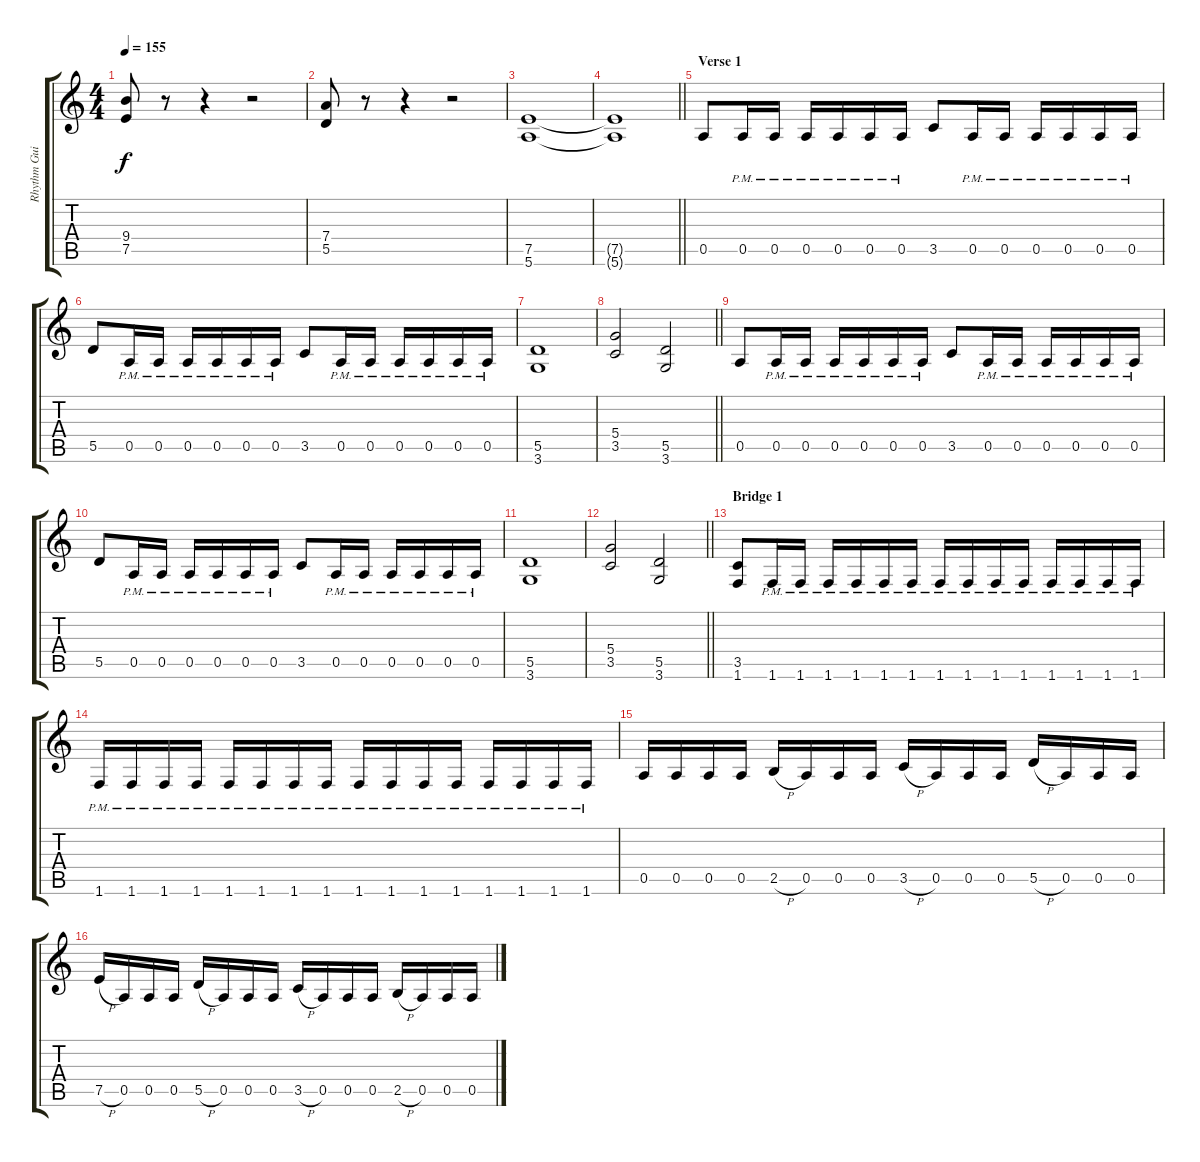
\track ("Rhythm Guitar 1: Henrik Juhano" "Rhythm Gui") {instrument distortionguitar}
\staff {score tabs}
\tuning (E4 B3 G3 D3 A2 E2) {hide}
\ts (4 4)
\tempo 155
\clef g2
\ks aminor
(9.4 7.5).8{dy f} r.8 r.4 r.2 |
(7.4 5.5).8 r.8 r.4 r.2 |
(7.5 5.6).1 |
\barLineRight lightlight
(7.5{t} 5.6{t}).1 |
\section ("" "Verse 1")
0.5.8 0.5{pm}.16 0.5{pm}.16 0.5{pm}.16 0.5{pm}.16 0.5{pm}.16 0.5{pm}.16 3.5.8 0.5{pm}.16 0.5{pm}.16 0.5{pm}.16 0.5{pm}.16 0.5{pm}.16 0.5{pm}.16 |
5.5.8 0.5{pm}.16 0.5{pm}.16 0.5{pm}.16 0.5{pm}.16 0.5{pm}.16 0.5{pm}.16 3.5.8 0.5{pm}.16 0.5{pm}.16 0.5{pm}.16 0.5{pm}.16 0.5{pm}.16 0.5{pm}.16 |
(5.5 3.6).1 |
\barLineRight lightlight
(5.4 3.5).2 (5.5 3.6).2 |
0.5.8 0.5{pm}.16 0.5{pm}.16 0.5{pm}.16 0.5{pm}.16 0.5{pm}.16 0.5{pm}.16 3.5.8 0.5{pm}.16 0.5{pm}.16 0.5{pm}.16 0.5{pm}.16 0.5{pm}.16 0.5{pm}.16 |
5.5.8 0.5{pm}.16 0.5{pm}.16 0.5{pm}.16 0.5{pm}.16 0.5{pm}.16 0.5{pm}.16 3.5.8 0.5{pm}.16 0.5{pm}.16 0.5{pm}.16 0.5{pm}.16 0.5{pm}.16 0.5{pm}.16 |
(5.5 3.6).1 |
\barLineRight lightlight
(5.4 3.5).2 (5.5 3.6).2 |
\section ("" "Bridge 1")
(3.5 1.6).8 1.6{pm}.16 1.6{pm}.16 1.6{pm}.16 1.6{pm}.16 1.6{pm}.16 1.6{pm}.16 1.6{pm}.16 1.6{pm}.16 1.6{pm}.16 1.6{pm}.16 1.6{pm}.16 1.6{pm}.16 1.6{pm}.16 1.6{pm}.16 |
1.6{pm}.16 1.6{pm}.16 1.6{pm}.16 1.6{pm}.16 1.6{pm}.16 1.6{pm}.16 1.6{pm}.16 1.6{pm}.16 1.6{pm}.16 1.6{pm}.16 1.6{pm}.16 1.6{pm}.16 1.6{pm}.16 1.6{pm}.16 1.6{pm}.16 1.6{pm}.16 |
0.5.16 0.5.16 0.5.16 0.5.16 2.5{h}.16 0.5.16 0.5.16 0.5.16 3.5{h}.16 0.5.16 0.5.16 0.5.16 5.5{h}.16 0.5.16 0.5.16 0.5.16 |
7.5{h}.16 0.5.16 0.5.16 0.5.16 5.5{h}.16 0.5.16 0.5.16 0.5.16 3.5{h}.16 0.5.16 0.5.16 0.5.16 2.5{h}.16 0.5.16 0.5.16 0.5.16
